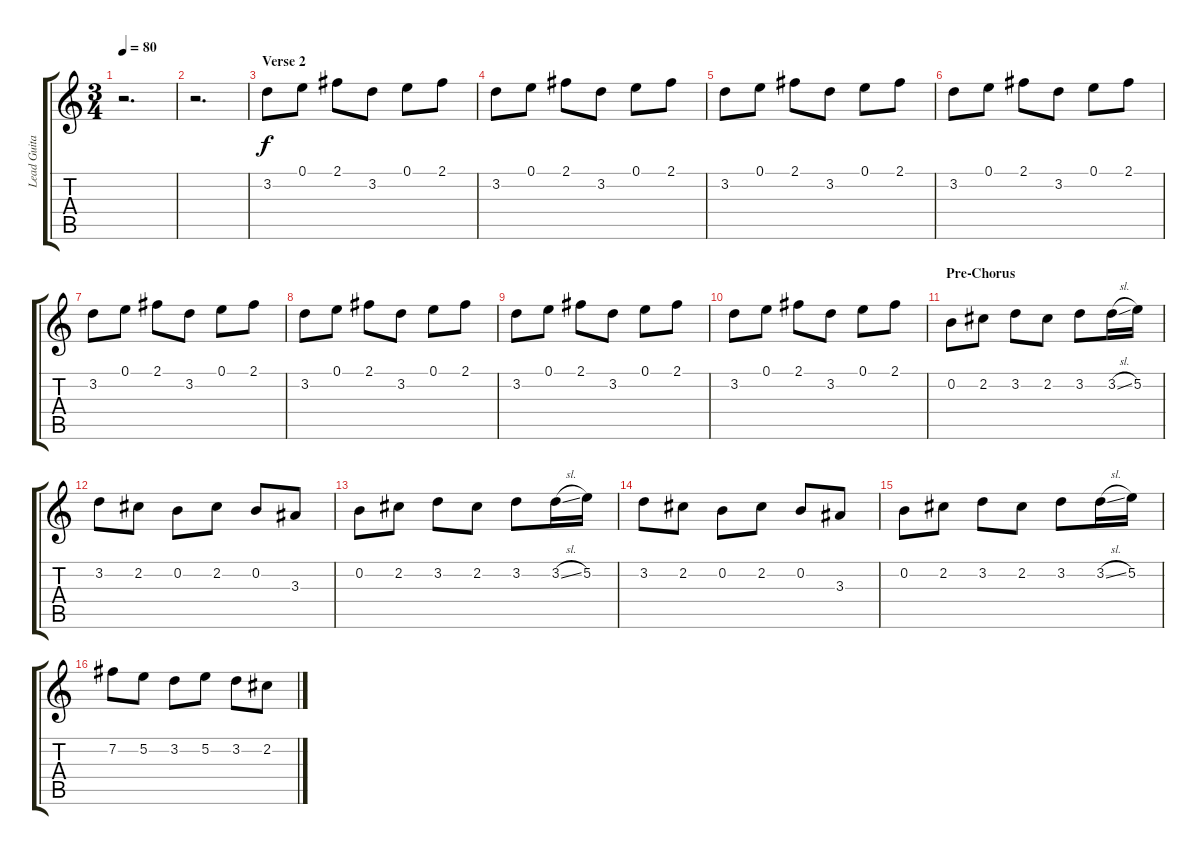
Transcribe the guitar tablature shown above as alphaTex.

\track ("Lead Guitar" "Lead Guita") {instrument electricguitarclean}
\staff {score tabs}
\tuning (E4 B3 G3 D3 A2 E2) {hide}
\ts (3 4)
\tempo 80
\clef g2
\ks c
r.2{d dy f} |
r.2{d} |
\section ("" "Verse 2")
3.2.8 0.1.8 2.1.8 3.2.8 0.1.8 2.1.8 |
3.2.8 0.1.8 2.1.8 3.2.8 0.1.8 2.1.8 |
3.2.8 0.1.8 2.1.8 3.2.8 0.1.8 2.1.8 |
3.2.8 0.1.8 2.1.8 3.2.8 0.1.8 2.1.8 |
3.2.8 0.1.8 2.1.8 3.2.8 0.1.8 2.1.8 |
3.2.8 0.1.8 2.1.8 3.2.8 0.1.8 2.1.8 |
3.2.8 0.1.8 2.1.8 3.2.8 0.1.8 2.1.8 |
3.2.8 0.1.8 2.1.8 3.2.8 0.1.8 2.1.8 |
\section ("" "Pre-Chorus")
0.2.8 2.2.8 3.2.8 2.2.8 3.2.8 3.2{sl}.16 5.2.16 |
3.2.8 2.2.8 0.2.8 2.2.8 0.2.8 3.3.8 |
0.2.8 2.2.8 3.2.8 2.2.8 3.2.8 3.2{sl}.16 5.2.16 |
3.2.8 2.2.8 0.2.8 2.2.8 0.2.8 3.3.8 |
0.2.8 2.2.8 3.2.8 2.2.8 3.2.8 3.2{sl}.16 5.2.16 |
7.2.8 5.2.8 3.2.8 5.2.8 3.2.8 2.2.8
